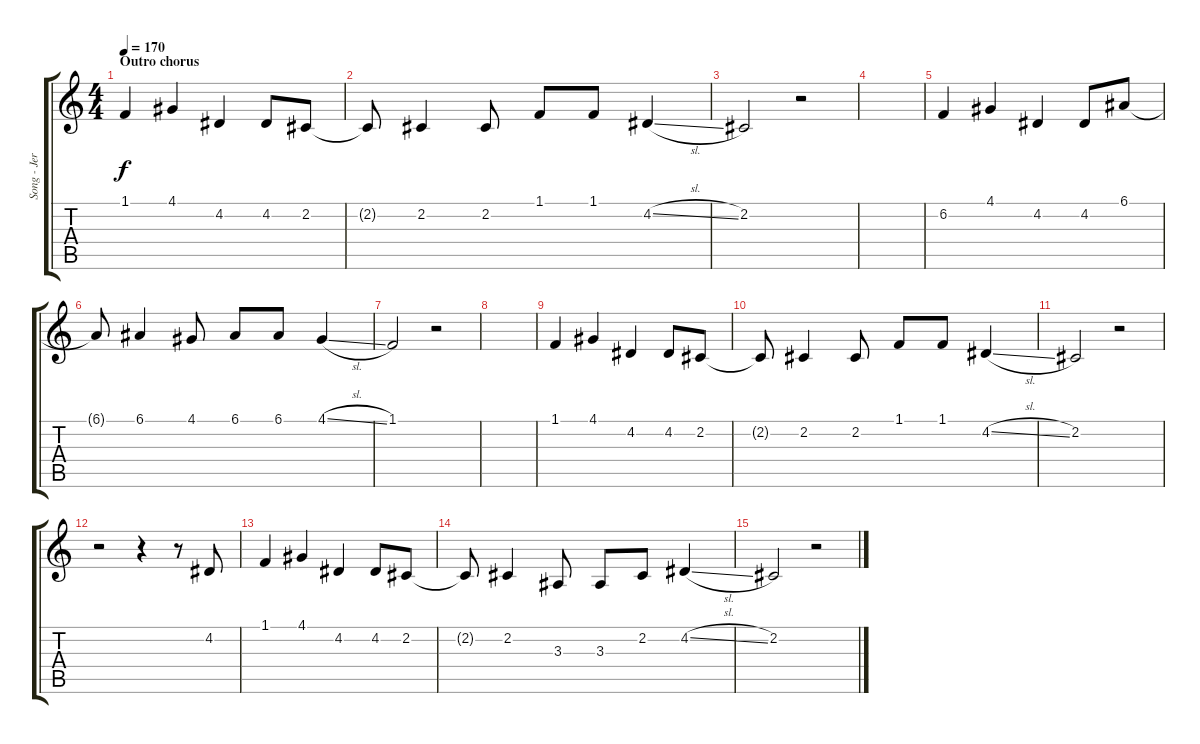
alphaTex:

\track ("Song - Jerem'" "Song - Jer") {instrument ocarina}
\staff {score tabs}
\tuning (E4 B3 G3 D3 A2 E2) {hide}
\ts (4 4)
\section ("" "Outro chorus")
\tempo 170
\clef g2
\ks c
1.1.4{dy f} 4.1.4 4.2.4 4.2.8 2.2.8 |
2.2{t}.8 2.2.4 2.2.8 1.1.8 1.1.8 4.2{sl}.4 |
2.2.2 r.2 |
|
6.2.4 4.1.4 4.2.4 4.2.8 6.1.8 |
6.1{t}.8 6.1.4 4.1.8 6.1.8 6.1.8 4.1{sl}.4 |
1.1.2 r.2 |
|
1.1.4 4.1.4 4.2.4 4.2.8 2.2.8 |
2.2{t}.8 2.2.4 2.2.8 1.1.8 1.1.8 4.2{sl}.4 |
2.2.2 r.2 |
r.2 r.4 r.8 4.2.8 |
1.1.4 4.1.4 4.2.4 4.2.8 2.2.8 |
2.2{t}.8 2.2.4 3.3.8 3.3.8 2.2.8 4.2{sl}.4 |
2.2.2 r.2
